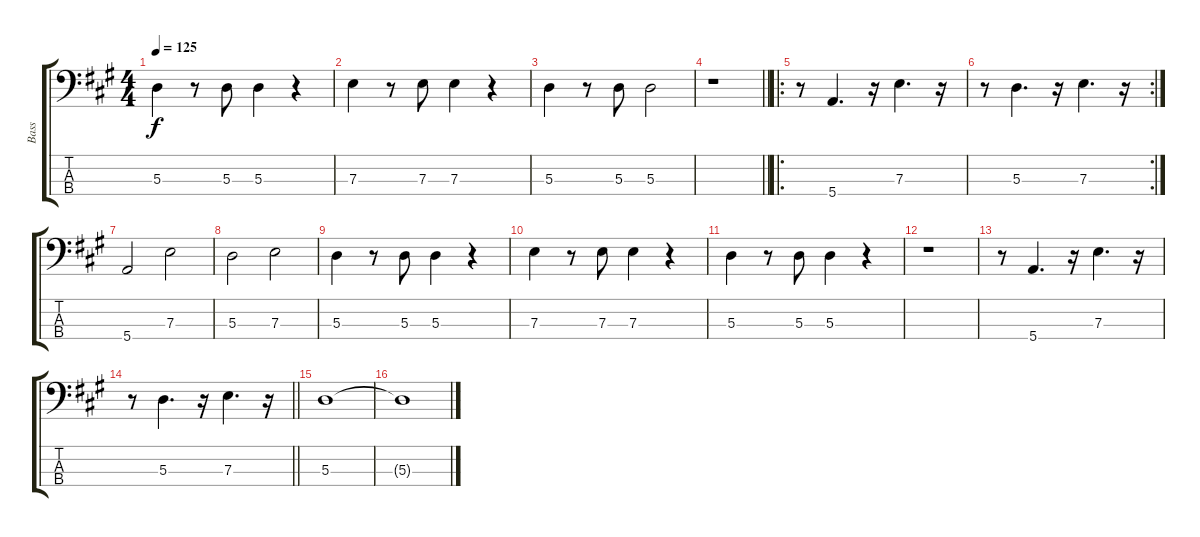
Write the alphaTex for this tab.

\track ("Bass" "Bass") {instrument fretlessbass}
\staff {score tabs}
\tuning (G2 D2 A1 E1) {hide}
\ts (4 4)
\tempo 125
\clef f4
\ks a
5.3.4{dy f} r.8 5.3.8 5.3.4 r.4 |
7.3.4 r.8 7.3.8 7.3.4 r.4 |
5.3.4 r.8 5.3.8 5.3.2 |
\barLineRight lightlight
r.1 |
\ro
r.8 5.4.4{d} r.16 7.3.4{d} r.16 |
\rc 2
r.8 5.3.4{d} r.16 7.3.4{d} r.16 |
5.4.2 7.3.2 |
5.3.2 7.3.2 |
5.3.4 r.8 5.3.8 5.3.4 r.4 |
7.3.4 r.8 7.3.8 7.3.4 r.4 |
5.3.4 r.8 5.3.8 5.3.4 r.4 |
r.1 |
r.8 5.4.4{d} r.16 7.3.4{d} r.16 |
\barLineRight lightlight
r.8 5.3.4{d} r.16 7.3.4{d} r.16 |
5.3.1 |
5.3{t}.1
